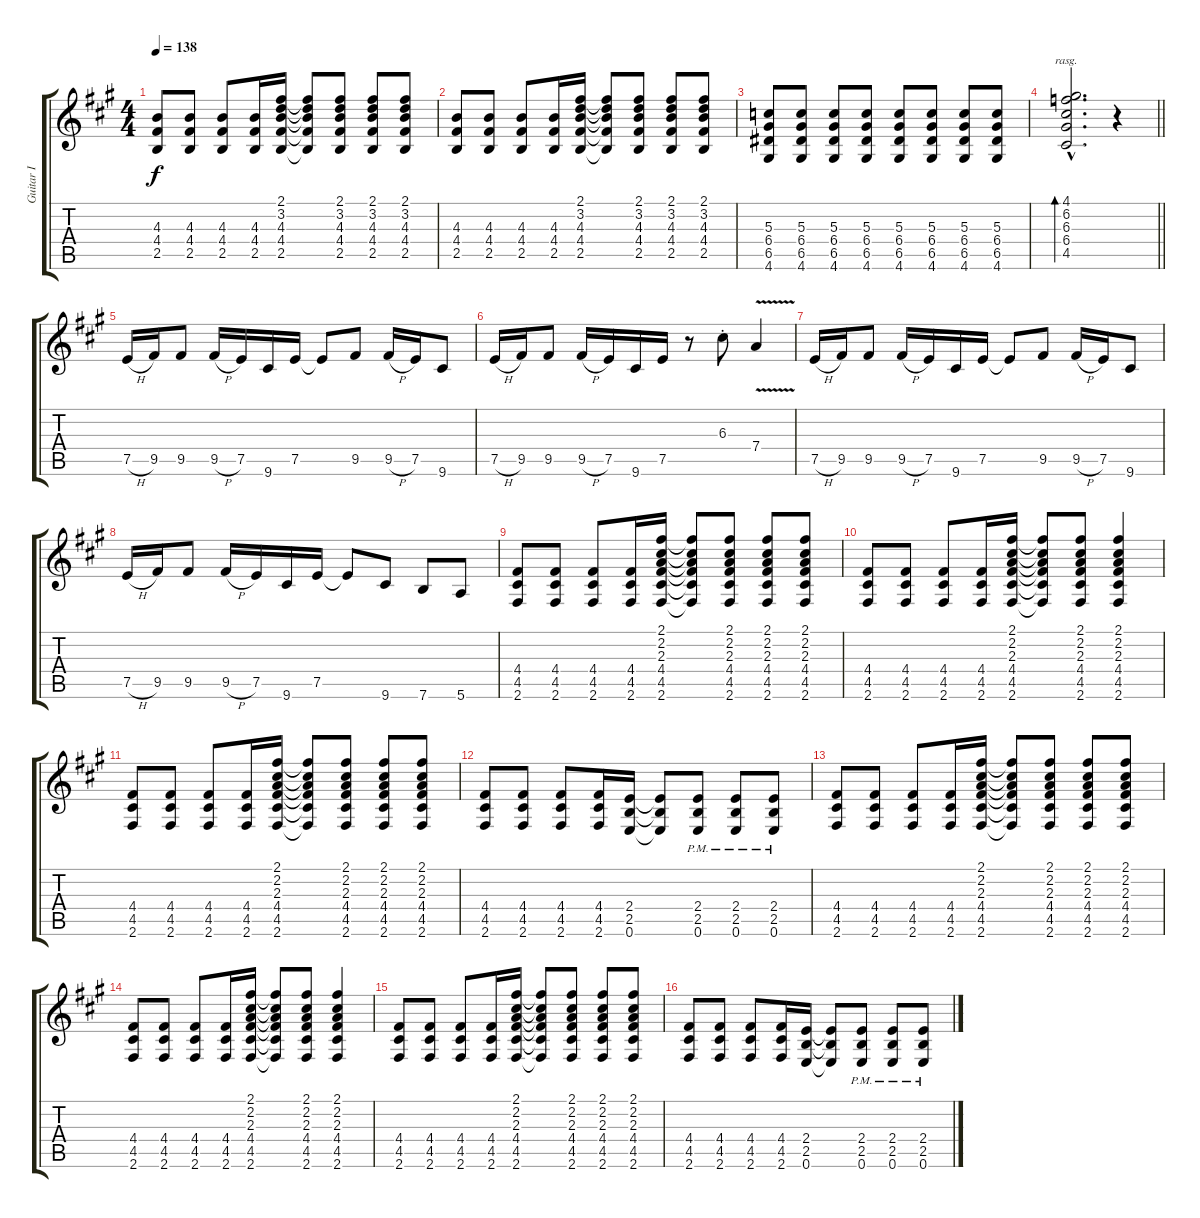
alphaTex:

\track ("Guitar I" "Guitar I") {instrument overdrivenguitar}
\staff {score tabs}
\tuning (E4 B3 G3 D3 A2 E2) {hide}
\ts (4 4)
\tempo 138
\clef g2
\ks a
(4.3 4.4 2.5).8{dy f} (4.3 4.4 2.5).8 (4.3 4.4 2.5).8 (4.3 4.4 2.5).16 (2.1 3.2 4.3 4.4 2.5).16 (2.1{t} 3.2{t} 4.3{t} 4.4{t} 2.5{t}).8 (2.1 3.2 4.3 4.4 2.5).8 (2.1 3.2 4.3 4.4 2.5).8 (2.1 3.2 4.3 4.4 2.5).8 |
(4.3 4.4 2.5).8 (4.3 4.4 2.5).8 (4.3 4.4 2.5).8 (4.3 4.4 2.5).16 (2.1 3.2 4.3 4.4 2.5).16 (2.1{t} 3.2{t} 4.3{t} 4.4{t} 2.5{t}).8 (2.1 3.2 4.3 4.4 2.5).8 (2.1 3.2 4.3 4.4 2.5).8 (2.1 3.2 4.3 4.4 2.5).8 |
(5.3 6.4 6.5 4.6).8 (5.3 6.4 6.5 4.6).8 (5.3 6.4 6.5 4.6).8 (5.3 6.4 6.5 4.6).8 (5.3 6.4 6.5 4.6).8 (5.3 6.4 6.5 4.6).8 (5.3 6.4 6.5 4.6).8 (5.3 6.4 6.5 4.6).8 |
\barLineRight lightlight
(4.1{hac} 6.2{hac} 6.3{hac} 6.4{hac} 4.5{hac}).2{d bd 240 rasg ii} r.4 |
7.5{h}.16 9.5.16 9.5.8 9.5{h}.16 7.5.16 9.6.16 7.5.16 7.5{t}.8 9.5.8 9.5{h}.16 7.5.16 9.6.8 |
7.5{h}.16 9.5.16 9.5.8 9.5{h}.16 7.5.16 9.6.16 7.5.16 r.8 6.3{st}.8 7.4{v}.4 |
7.5{h}.16 9.5.16 9.5.8 9.5{h}.16 7.5.16 9.6.16 7.5.16 7.5{t}.8 9.5.8 9.5{h}.16 7.5.16 9.6.8 |
7.5{h}.16 9.5.16 9.5.8 9.5{h}.16 7.5.16 9.6.16 7.5.16 7.5{t}.8 9.6.8 7.6.8 5.6.8 |
(4.4 4.5 2.6).8 (4.4 4.5 2.6).8 (4.4 4.5 2.6).8 (4.4 4.5 2.6).16 (2.1 2.2 2.3 4.4 4.5 2.6).16 (2.1{t} 2.2{t} 2.3{t} 4.4{t} 4.5{t} 2.6{t}).8 (2.1 2.2 2.3 4.4 4.5 2.6).8 (2.1 2.2 2.3 4.4 4.5 2.6).8 (2.1 2.2 2.3 4.4 4.5 2.6).8 |
(4.4 4.5 2.6).8 (4.4 4.5 2.6).8 (4.4 4.5 2.6).8 (4.4 4.5 2.6).16 (2.1 2.2 2.3 4.4 4.5 2.6).16 (2.1{t} 2.2{t} 2.3{t} 4.4{t} 4.5{t} 2.6{t}).8 (2.1 2.2 2.3 4.4 4.5 2.6).8 (2.1 2.2 2.3 4.4 4.5 2.6).4 |
(4.4 4.5 2.6).8 (4.4 4.5 2.6).8 (4.4 4.5 2.6).8 (4.4 4.5 2.6).16 (2.1 2.2 2.3 4.4 4.5 2.6).16 (2.1{t} 2.2{t} 2.3{t} 4.4{t} 4.5{t} 2.6{t}).8 (2.1 2.2 2.3 4.4 4.5 2.6).8 (2.1 2.2 2.3 4.4 4.5 2.6).8 (2.1 2.2 2.3 4.4 4.5 2.6).8 |
(4.4 4.5 2.6).8 (4.4 4.5 2.6).8 (4.4 4.5 2.6).8 (4.4 4.5 2.6).16 (2.4 2.5 0.6).16 (2.4{t} 2.5{t} 0.6{t}).8 (2.4{pm} 2.5{pm} 0.6{pm}).8 (2.4{pm} 2.5{pm} 0.6{pm}).8 (2.4{pm} 2.5{pm} 0.6{pm}).8 |
(4.4 4.5 2.6).8 (4.4 4.5 2.6).8 (4.4 4.5 2.6).8 (4.4 4.5 2.6).16 (2.1 2.2 2.3 4.4 4.5 2.6).16 (2.1{t} 2.2{t} 2.3{t} 4.4{t} 4.5{t} 2.6{t}).8 (2.1 2.2 2.3 4.4 4.5 2.6).8 (2.1 2.2 2.3 4.4 4.5 2.6).8 (2.1 2.2 2.3 4.4 4.5 2.6).8 |
(4.4 4.5 2.6).8 (4.4 4.5 2.6).8 (4.4 4.5 2.6).8 (4.4 4.5 2.6).16 (2.1 2.2 2.3 4.4 4.5 2.6).16 (2.1{t} 2.2{t} 2.3{t} 4.4{t} 4.5{t} 2.6{t}).8 (2.1 2.2 2.3 4.4 4.5 2.6).8 (2.1 2.2 2.3 4.4 4.5 2.6).4 |
(4.4 4.5 2.6).8 (4.4 4.5 2.6).8 (4.4 4.5 2.6).8 (4.4 4.5 2.6).16 (2.1 2.2 2.3 4.4 4.5 2.6).16 (2.1{t} 2.2{t} 2.3{t} 4.4{t} 4.5{t} 2.6{t}).8 (2.1 2.2 2.3 4.4 4.5 2.6).8 (2.1 2.2 2.3 4.4 4.5 2.6).8 (2.1 2.2 2.3 4.4 4.5 2.6).8 |
(4.4 4.5 2.6).8 (4.4 4.5 2.6).8 (4.4 4.5 2.6).8 (4.4 4.5 2.6).16 (2.4 2.5 0.6).16 (2.4{t} 2.5{t} 0.6{t}).8 (2.4{pm} 2.5{pm} 0.6{pm}).8 (2.4{pm} 2.5{pm} 0.6{pm}).8 (2.4{pm} 2.5{pm} 0.6{pm}).8
